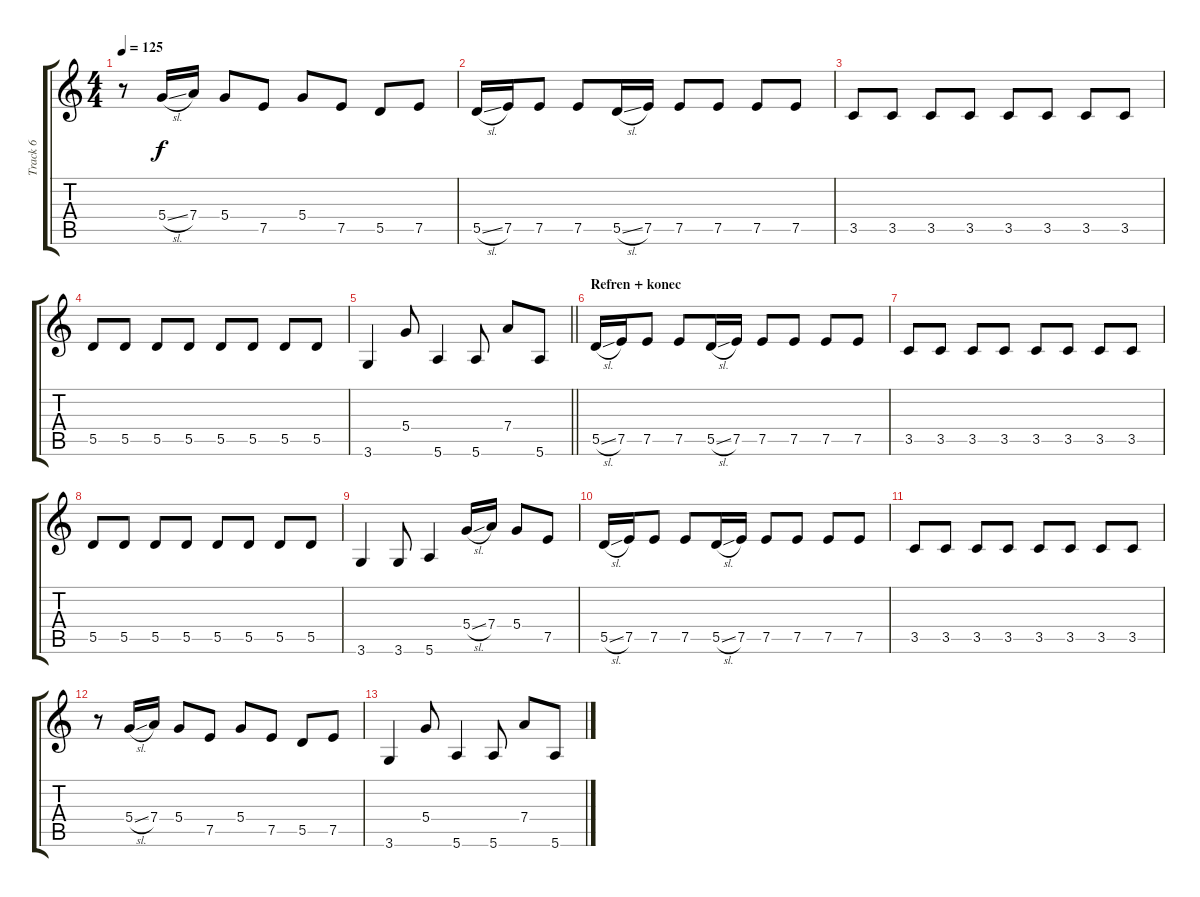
\track ("Track 6" "Track 6") {instrument electricbassfinger}
\staff {score tabs}
\tuning (E4 B3 G3 D3 A2 E2) {hide}
\ts (4 4)
\tempo 125
\clef g2
\ks c
r.8{dy f} 5.4{sl}.16 7.4.16 5.4.8 7.5.8 5.4.8 7.5.8 5.5.8 7.5.8 |
5.5{sl}.16 7.5.16 7.5.8 7.5.8 5.5{sl}.16 7.5.16 7.5.8 7.5.8 7.5.8 7.5.8 |
3.5.8 3.5.8 3.5.8 3.5.8 3.5.8 3.5.8 3.5.8 3.5.8 |
5.5.8 5.5.8 5.5.8 5.5.8 5.5.8 5.5.8 5.5.8 5.5.8 |
\barLineRight lightlight
3.6.4 5.4.8 5.6.4 5.6.8 7.4.8 5.6.8 |
\section ("" "Refren + konec")
5.5{sl}.16 7.5.16 7.5.8 7.5.8 5.5{sl}.16 7.5.16 7.5.8 7.5.8 7.5.8 7.5.8 |
3.5.8 3.5.8 3.5.8 3.5.8 3.5.8 3.5.8 3.5.8 3.5.8 |
5.5.8 5.5.8 5.5.8 5.5.8 5.5.8 5.5.8 5.5.8 5.5.8 |
3.6.4 3.6.8 5.6.4 5.4{sl}.16 7.4.16 5.4.8 7.5.8 |
5.5{sl}.16 7.5.16 7.5.8 7.5.8 5.5{sl}.16 7.5.16 7.5.8 7.5.8 7.5.8 7.5.8 |
3.5.8 3.5.8 3.5.8 3.5.8 3.5.8 3.5.8 3.5.8 3.5.8 |
r.8 5.4{sl}.16 7.4.16 5.4.8 7.5.8 5.4.8 7.5.8 5.5.8 7.5.8 |
3.6.4 5.4.8 5.6.4 5.6.8 7.4.8 5.6.8
